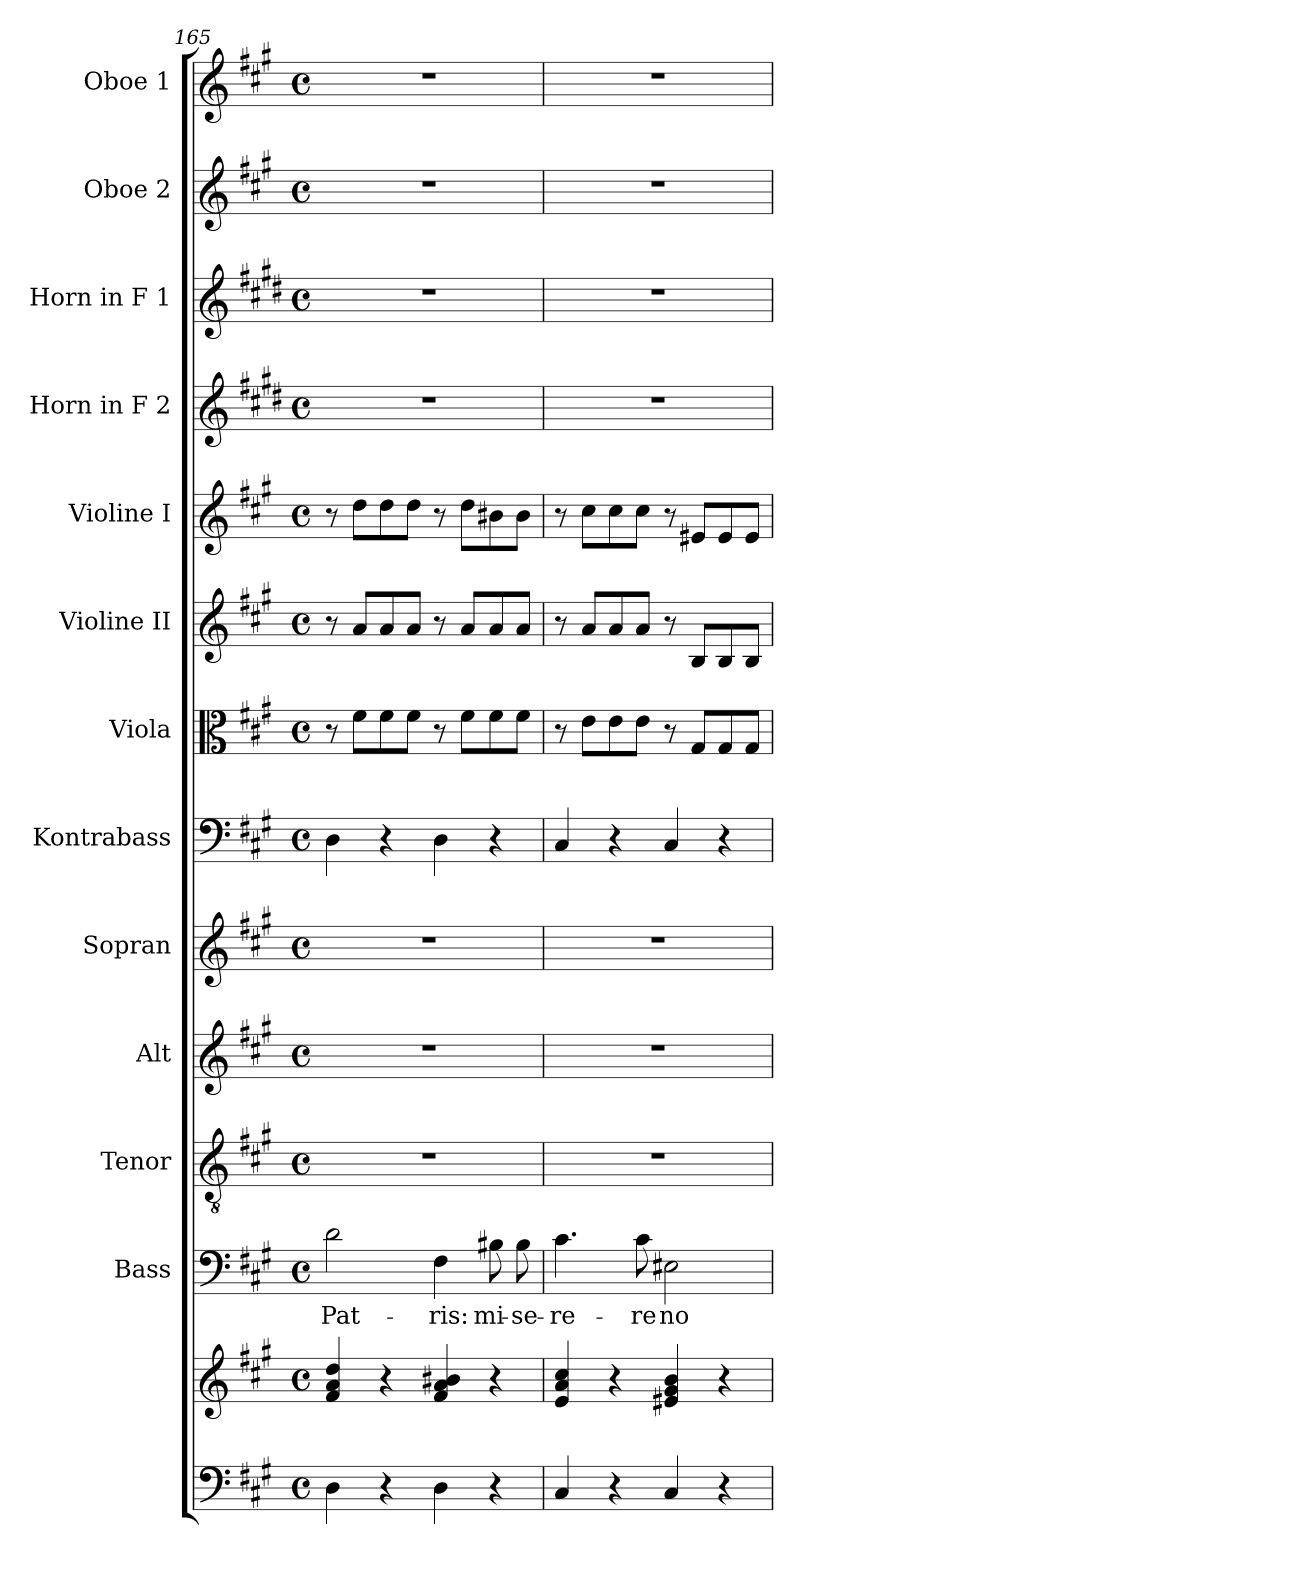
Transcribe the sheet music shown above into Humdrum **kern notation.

**kern	**kern	**kern	**text	**kern	**kern	**kern	**kern	**kern	**kern	**kern	**kern	**kern	**kern	**kern
*part13	*part13	*part12	*part12	*part11	*part10	*part9	*part8	*part7	*part6	*part5	*part4	*part3	*part2	*part1
*staff14	*staff13	*staff12	*staff12	*staff11	*staff10	*staff9	*staff8	*staff7	*staff6	*staff5	*staff4	*staff3	*staff2	*staff1
*	*	*I"Bass	*	*I"Tenor	*I"Alt	*I"Sopran	*I"Kontrabass	*I"Viola	*I"Violine II	*I"Violine I	*I"Horn in F 2	*I"Horn in F 1	*I"Oboe 2	*I"Oboe 1
*	*	*I'B.	*	*I'T.	*I'A.	*I'S.	*I'Kb.	*I'Vla.	*I'Vl. II	*I'Vl. I	*	*	*I'Ob.. 2	*I'Ob. 1
!!LO:PB:g=z
*clefF4	*clefG2	*clefF4	*	*clefGv2	*clefG2	*clefG2	*clefF4	*clefC3	*clefG2	*clefG2	*clefG2	*clefG2	*clefG2	*clefG2
*	*	*	*	*	*	*	*ITrd7c12	*	*	*	*ITrd4c7	*ITrd4c7	*	*
*k[f#c#g#]	*k[f#c#g#]	*k[f#c#g#]	*	*k[f#c#g#]	*k[f#c#g#]	*k[f#c#g#]	*k[f#c#g#]	*k[f#c#g#]	*k[f#c#g#]	*k[f#c#g#]	*k[f#c#g#]	*k[f#c#g#]	*k[f#c#g#]	*k[f#c#g#]
*A:	*A:	*A:	*	*A:	*A:	*A:	*A:	*A:	*A:	*A:	*A:	*A:	*A:	*A:
*M4/4	*M4/4	*M4/4	*	*M4/4	*M4/4	*M4/4	*M4/4	*M4/4	*M4/4	*M4/4	*M4/4	*M4/4	*M4/4	*M4/4
*met(c)	*met(c)	*met(c)	*	*met(c)	*met(c)	*met(c)	*met(c)	*met(c)	*met(c)	*met(c)	*met(c)	*met(c)	*met(c)	*met(c)
=165	=165	=165	=165	=165	=165	=165	=165	=165	=165	=165	=165	=165	=165	=165
!	!	!	!LO:LY:b	!	!	!	!	!	!	!	!	!	!	!
4D\	4f#/ 4a/ 4dd/	2d\	Pat-	1r	1r	1r	4DD\	8r	8r	8r	1r	1r	1r	1r
.	.	.	.	.	.	.	.	8f#\L	8a/L	8dd\L	.	.	.	.
4r	4r	.	.	.	.	.	4r	8f#\	8a/	8dd\	.	.	.	.
.	.	.	.	.	.	.	.	8f#\J	8a/J	8dd\J	.	.	.	.
!	!	!	!LO:LY:b	!	!	!	!	!	!	!	!	!	!	!
4D\	4f#/ 4a/ 4b#X/	4F#\	-ris:	.	.	.	4DD\	8r	8r	8r	.	.	.	.
.	.	.	.	.	.	.	.	8f#\L	8a/L	8dd\L	.	.	.	.
!	!	!	!LO:LY:b	!	!	!	!	!	!	!	!	!	!	!
4r	4r	8B#X\	mi-	.	.	.	4r	8f#\	8a/	8b#X\	.	.	.	.
!	!	!	!LO:LY:b	!	!	!	!	!	!	!	!	!	!	!
.	.	8B#\	-se-	.	.	.	.	8f#\J	8a/J	8b#\J	.	.	.	.
=166	=166	=166	=166	=166	=166	=166	=166	=166	=166	=166	=166	=166	=166	=166
!	!	!	!LO:LY:b	!	!	!	!	!	!	!	!	!	!	!
4C#/	4e/ 4a/ 4cc#/	4.c#\	-re-	1r	1r	1r	4CC#/	8r	8r	8r	1r	1r	1r	1r
.	.	.	.	.	.	.	.	8e\L	8a/L	8cc#\L	.	.	.	.
4r	4r	.	.	.	.	.	4r	8e\	8a/	8cc#\	.	.	.	.
!	!	!	!LO:LY:b	!	!	!	!	!	!	!	!	!	!	!
.	.	8c#\	-re	.	.	.	.	8e\J	8a/J	8cc#\J	.	.	.	.
!	!	!	!LO:LY:b	!	!	!	!	!	!	!	!	!	!	!
4C#/	4e#X/ 4g#/ 4b/	2E#X\	no-	.	.	.	4CC#/	8r	8r	8r	.	.	.	.
.	.	.	.	.	.	.	.	8G#/L	8B/L	8e#X/L	.	.	.	.
4r	4r	.	.	.	.	.	4r	8G#/	8B/	8e#/	.	.	.	.
.	.	.	.	.	.	.	.	8G#/J	8B/J	8e#/J	.	.	.	.
=	=	=	=	=	=	=	=	=	=	=	=	=	=	=
*-	*-	*-	*-	*-	*-	*-	*-	*-	*-	*-	*-	*-	*-	*-
